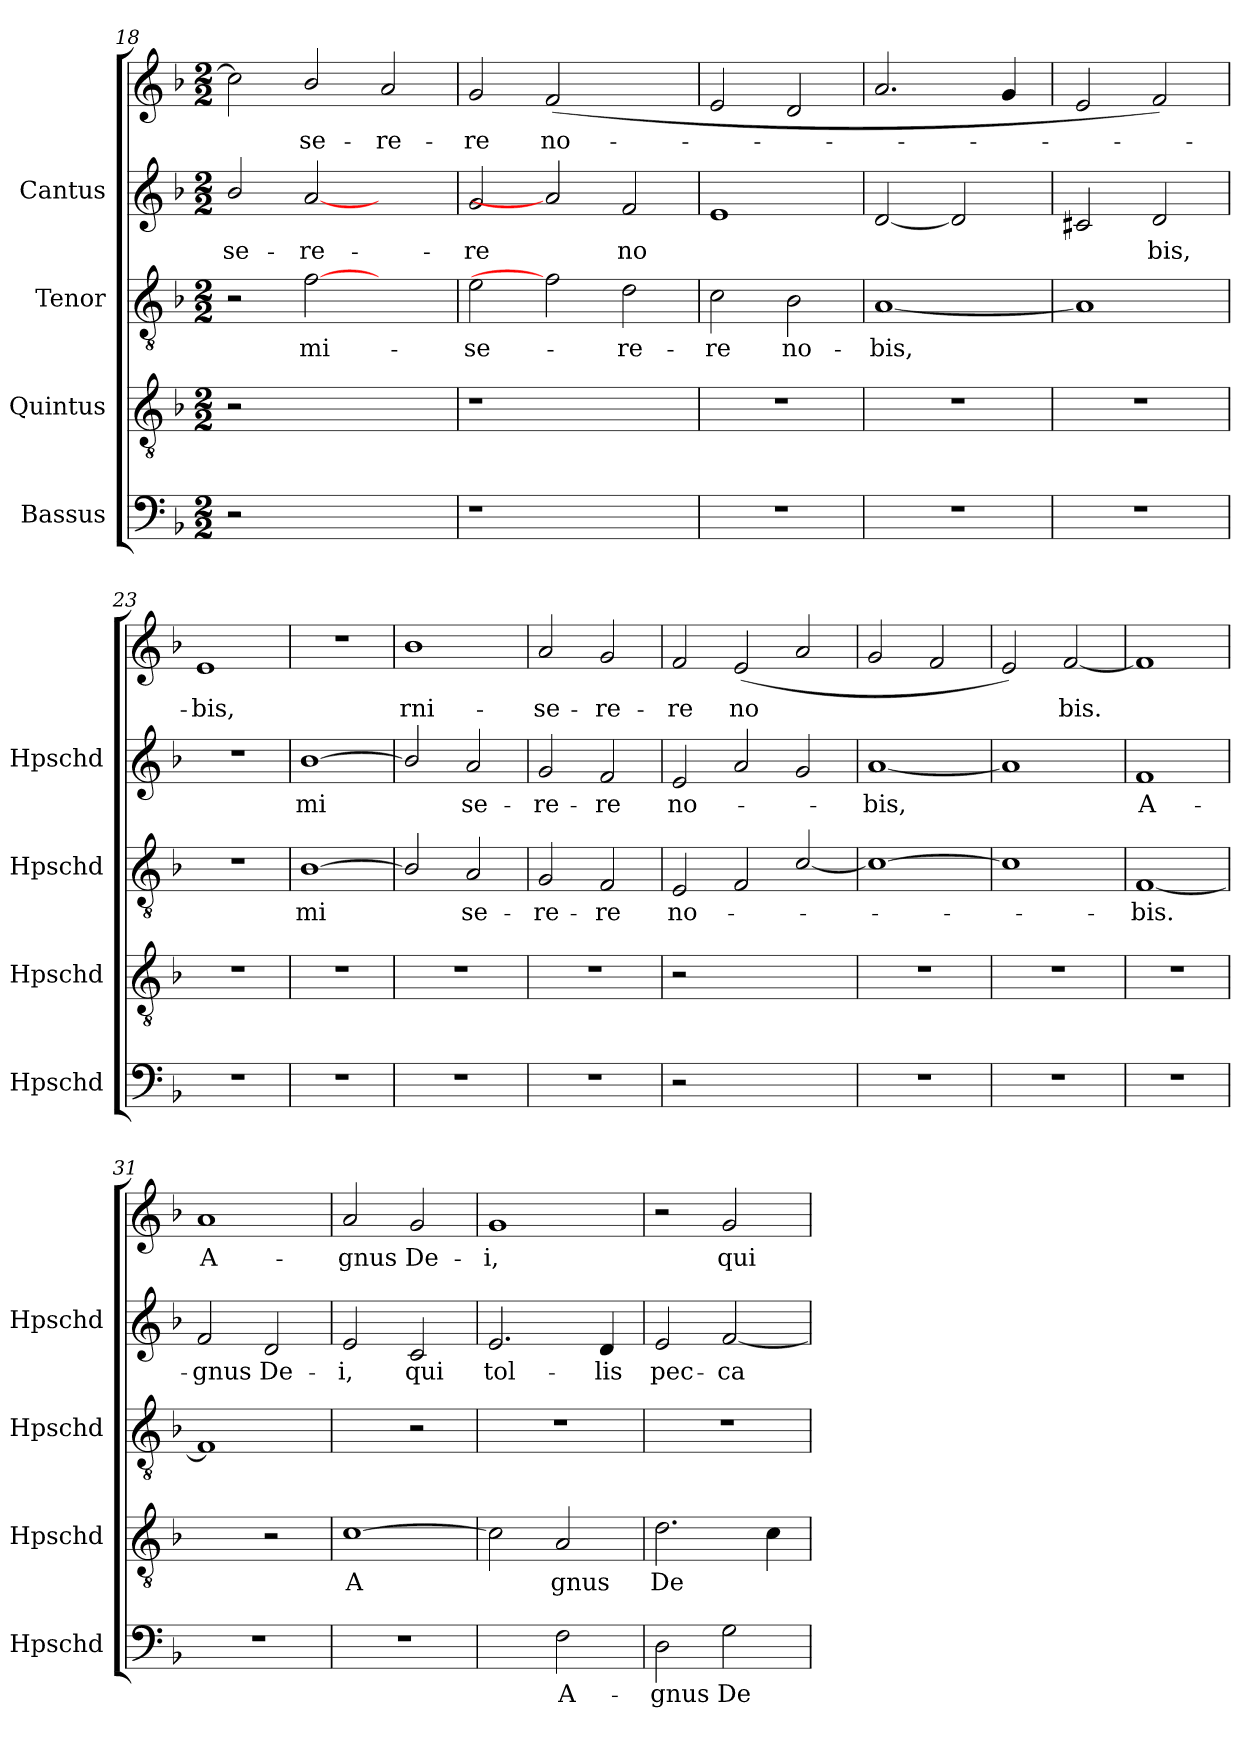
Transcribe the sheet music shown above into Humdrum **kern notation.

**kern	**text	**kern	**text	**kern	**text	**kern	**text	**kern	**text
*part4	*part4	*part3	*part3	*part2	*part2	*part1	*part1	*part1	*part1
*staff5	*staff5	*staff4	*staff4	*staff3	*staff3	*staff2	*staff2	*staff1	*staff1
*I"Bassus	*	*I"Quintus	*	*I"Tenor	*	*I"Cantus	*	*	*
*I'Hpschd	*	*I'Hpschd	*	*I'Hpschd	*	*I'Hpschd	*	*	*
!!LO:LB:g=z
*clefF4	*	*clefGv2	*	*clefGv2	*	*clefG2	*	*clefG2	*
*k[b-]	*	*k[b-]	*	*k[b-]	*	*k[b-]	*	*k[b-]	*
*F:	*	*F:	*	*F:	*	*F:	*	*F:	*
*M2/2	*	*M2/2	*	*M2/2	*	*M2/2	*	*M2/2	*
=18	=18	=18	=18	=18	=18	=18	=18	=18	=18
!	!	!	!	!	!	!	!LO:LY:b:cj	!	!
2r	.	2r	.	2r	.	2b-/	-se-	2cc\]	.
!	!	!	!	!	!LO:LY:b:cj	!	!LO:LY:b:cj	!	!LO:LY:b
1ryy	.	1ryy	.	[2f	mi-	[2a	-re-	2b-/	-se-
!	!	!	!	!	!	!	!	!	!LO:LY:b
.	.	.	.	2ryy	.	2ryy	.	2a/	-re-
!!LO:PB:g=z
=19	=19	=19	=19	=19	=19	=19	=19	=19	=19
!	!	!	!	!	!LO:LY:b:cj	!	!LO:LY:b:cj	!	!LO:LY:b
1r	.	1r	.	2e\	-se-	2g/	-re	2g/	-re
!	!	!	!	!	!	!	!	!	!LO:LY:b
.	.	.	.	2f]	.	2a]	.	(<2f/	no-
!	!	!	!	!	!LO:LY:b:cj	!	!LO:LY:b:cj	!	!
2ryy	.	2ryy	.	2d\	-re-	2f/	no-	2ryy	.
!!LO:LB:g=z
=20	=20	=20	=20	=20	=20	=20	=20	=20	=20
!	!	!	!	!	!LO:LY:b:cj	!	!	!	!
1r	.	1r	.	2c\	-re	1e	.	2e/	.
!	!	!	!	!	!LO:LY:b:cj	!	!	!	!
.	.	.	.	2B-\	no-	.	.	2d/	.
!!LO:LB:g=z
=21	=21	=21	=21	=21	=21	=21	=21	=21	=21
!	!	!	!	!	!LO:LY:b:cj	!	!	!	!
1r	.	1r	.	[<1A	-bis,	[<2d/	.	2.a/	.
.	.	.	.	.	.	2d/]	.	.	.
.	.	.	.	.	.	.	.	4g/	.
!!LO:LB:g=z
=22	=22	=22	=22	=22	=22	=22	=22	=22	=22
!	!	!	!	!	!	!	!LO:LY:b:cj	!	!
1r	.	1r	.	1A]	.	2c#X/	-	2e/	.
!	!	!	!	!	!	!	!LO:LY:b:cj	!	!
.	.	.	.	.	.	2d/	bis,	2f/)	.
!!LO:LB:g=z
=23	=23	=23	=23	=23	=23	=23	=23	=23	=23
!	!	!	!	!	!	!	!	!	!LO:LY:b
1r	.	1r	.	1r	.	1r	.	1e	bis,
!!LO:LB:g=z
=24	=24	=24	=24	=24	=24	=24	=24	=24	=24
!	!	!	!	!	!LO:LY:b:cj	!	!LO:LY:b:cj	!	!
1r	.	1r	.	[<1B-	mi-	[<1b-	mi-	1r	.
!!LO:PB:g=z
=25	=25	=25	=25	=25	=25	=25	=25	=25	=25
!	!	!	!	!	!LO:LY:b:cj	!	!LO:LY:b:cj	!	!LO:LY:b
1r	.	1r	.	2B-/]	-	2b-/]	-	1b-	-rni-
!	!	!	!	!	!LO:LY:b:cj	!	!LO:LY:b:cj	!	!
.	.	.	.	2A/	se-	2a/	se-	.	.
!!LO:LB:g=z
=26	=26	=26	=26	=26	=26	=26	=26	=26	=26
!	!	!	!	!	!LO:LY:b:cj	!	!LO:LY:b:cj	!	!LO:LY:b
1r	.	1r	.	2G/	-re-	2g/	-re-	2a/	-se-
!	!	!	!	!	!LO:LY:b:cj	!	!LO:LY:b:cj	!	!LO:LY:b
.	.	.	.	2F/	-re	2f/	-re	2g/	-re-
!!LO:LB:g=z
=27	=27	=27	=27	=27	=27	=27	=27	=27	=27
!	!	!	!	!	!LO:LY:b:cj	!	!LO:LY:b:cj	!	!LO:LY:b
2r	.	2r	.	2E/	no-	2e/	-no-	2f/	re
!	!	!	!	!	!	!	!	!	!LO:LY:b
1ryy	.	1ryy	.	2F/	.	2a/	.	(<2e/	no-
!	!	!	!	!	!	!	!	!	!LO:LY:b
.	.	.	.	[<2c/	.	2g/	.	2a/	--
!!LO:LB:g=z
=28	=28	=28	=28	=28	=28	=28	=28	=28	=28
!	!	!	!	!	!	!	!LO:LY:b:cj	!	!
1r	.	1r	.	1c_>	.	[<1a	-bis,	2g/	.
.	.	.	.	.	.	.	.	2f/	.
!!LO:PB:g=z
=29	=29	=29	=29	=29	=29	=29	=29	=29	=29
!	!	!	!	!	!	!	!	!	!LO:LY:b
1r	.	1r	.	1c]	.	1a]	.	2e/)	.
!	!	!	!	!	!	!	!	!	!LO:LY:b
.	.	.	.	.	.	.	.	[<2f/	bis.
!!LO:LB:g=z
=30	=30	=30	=30	=30	=30	=30	=30	=30	=30
!	!	!	!	!	!LO:LY:b:cj	!	!LO:LY:b:cj	!	!
1r	.	1r	.	[<1F	-bis.	1f	A-	1f]	.
=31	=31	=31	=31	=31	=31	=31	=31	=31	=31
!	!	!	!	!	!	!	!LO:LY:b:cj	!	!LO:LY:b
1r	.	2ryy	.	1F]	.	2f/	-gnus	1a	-A-
!	!	!	!	!	!	!	!LO:LY:b:cj	!	!
.	.	2r	.	.	.	2d/	De-	.	.
=32	=32	=32	=32	=32	=32	=32	=32	=32	=32
!	!	!	!LO:LY:b:cj	!	!	!	!LO:LY:b:cj	!	!LO:LY:b
1r	.	[>1c	A-	2ryy	.	2e/	-i,	2a/	-gnus
!	!	!	!	!	!	!	!LO:LY:b:cj	!	!LO:LY:b
.	.	.	.	2r	.	2c/	qui	2g/	De-
=33	=33	=33	=33	=33	=33	=33	=33	=33	=33
!	!	!	!LO:LY:b:cj	!	!	!	!LO:LY:b:cj	!	!LO:LY:b
2ryy	.	2c\]	-	1r	.	2.e/	tol-	1g	i,
!	!LO:LY:b:cj	!	!LO:LY:b:cj	!	!	!	!	!	!
2F\	A-	2A/	gnus	.	.	.	.	.	.
!	!	!	!	!	!	!	!LO:LY:b:cj	!	!
.	.	.	.	.	.	4d/	-lis	.	.
=34	=34	=34	=34	=34	=34	=34	=34	=34	=34
!	!LO:LY:b:cj	!	!LO:LY:b:cj	!	!	!	!LO:LY:b:cj	!	!
2D\	-gnus	2.d\	De-	1r	.	2e/	pec-	2r	.
!	!LO:LY:b:cj	!	!	!	!	!	!LO:LY:b:cj	!	!LO:LY:b
2G\	De-	.	.	.	.	[<2f/	-ca-	2g/	qui
!	!	!	!LO:LY:b:cj	!	!	!	!	!	!
.	.	4c\	--	.	.	.	.	.	.
=	=	=	=	=	=	=	=	=	=
*-	*-	*-	*-	*-	*-	*-	*-	*-	*-
